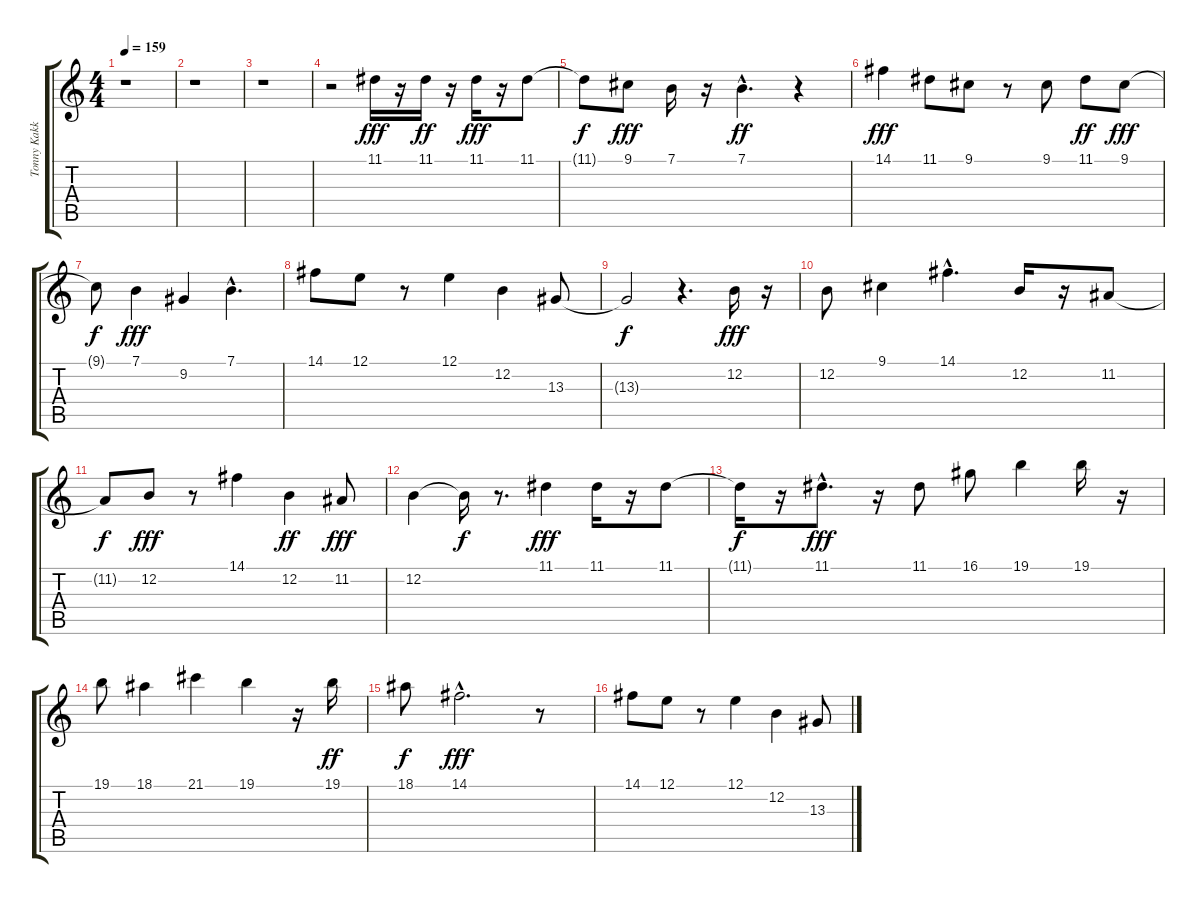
\track ("Tonny Kakko" "Tonny Kakk") {instrument lead1square}
\staff {score tabs}
\tuning (E4 B3 G3 D3 A2 E2) {hide}
\ts (4 4)
\tempo 159
\clef g2
\ks c
r.1{dy fff} |
r.1 |
r.1 |
r.2 11.1.16 r.16 11.1.16{dy ff} r.16 11.1.16{dy fff} r.16 11.1.8 |
11.1{t}.8{dy f} 9.1.8{dy fff} 7.1.16 r.16 7.1{hac}.4{d dy ff} r.4 |
14.1.4{dy fff} 11.1.8 9.1.8 r.8 9.1.8 11.1.8{dy ff} 9.1.8{dy fff} |
9.1{t}.8{dy f} 7.1.4{dy fff} 9.2.4 7.1{hac}.4{d} |
14.1.8 12.1.8 r.8 12.1.4 12.2.4 13.3.8 |
13.3{t}.2{dy f} r.4{d} 12.2.16{dy fff} r.16 |
12.2.8 9.1.4 14.1{hac}.4{d} 12.2.16 r.16 11.2.8 |
11.2{t}.8{dy f} 12.2.8{dy fff} r.8 14.1.4 12.2.4{dy ff} 11.2.8{dy fff} |
12.2.4 12.2{t}.16{dy f} r.8{d} 11.1.4{dy fff} 11.1.16 r.16 11.1.8 |
11.1{t}.16{dy f} r.16 11.1{hac}.8{d dy fff} r.16 11.1.8 16.1.8 19.1.4 19.1.16 r.16 |
19.1.8 18.1.4 21.1.4 19.1.4 r.16 19.1.16{dy ff} |
18.1.8{dy f} 14.1{hac}.2{d dy fff} r.8 |
14.1.8 12.1.8 r.8 12.1.4 12.2.4 13.3.8
